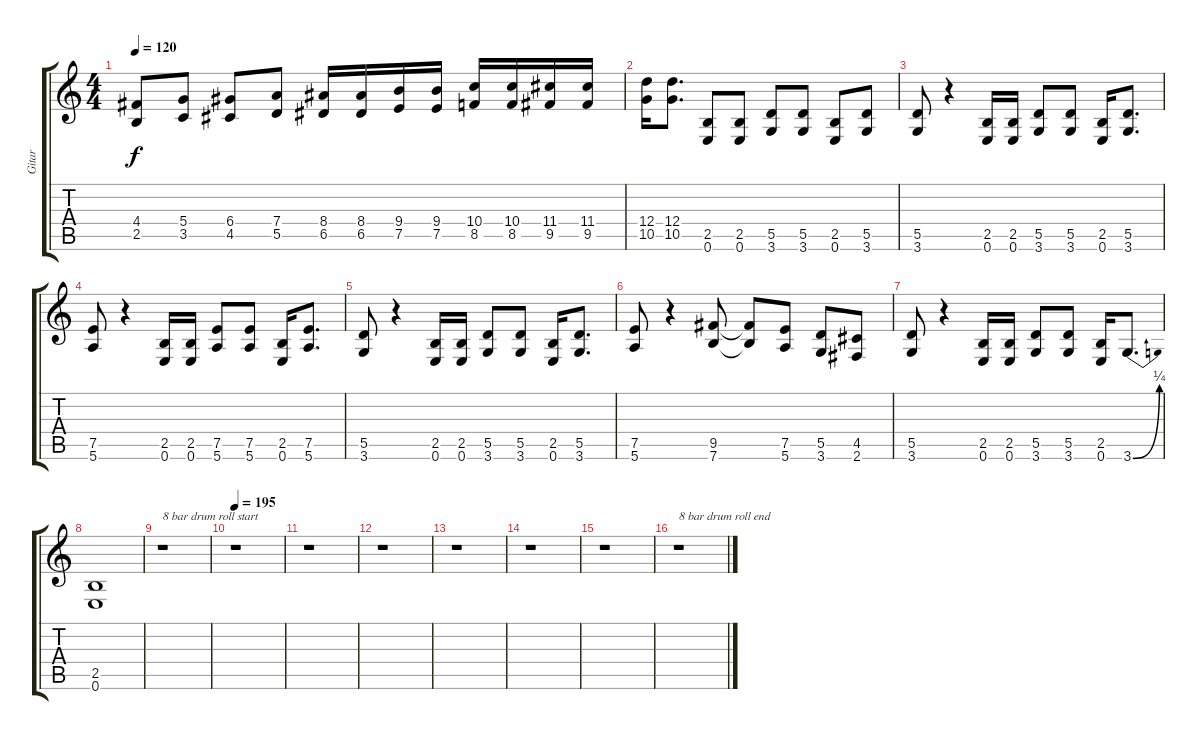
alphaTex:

\track ("Gitar " "Gitar ") {instrument overdrivenguitar}
\staff {score tabs}
\tuning (E4 B3 G3 D3 A2 E2) {hide}
\ts (4 4)
\tempo 120
\clef g2
\ks c
(4.4 2.5).8{dy f} (5.4 3.5).8 (6.4 4.5).8 (7.4 5.5).8 (8.4 6.5).16 (8.4 6.5).16 (9.4 7.5).16 (9.4 7.5).16 (10.4 8.5).16 (10.4 8.5).16 (11.4 9.5).16 (11.4 9.5).16 |
(12.4 10.5).16 (12.4 10.5).8{d} (2.5 0.6).8 (2.5 0.6).8 (5.5 3.6).8 (5.5 3.6).8 (2.5 0.6).8 (5.5 3.6).8 |
(5.5 3.6).8 r.4 (2.5 0.6).16 (2.5 0.6).16 (5.5 3.6).8 (5.5 3.6).8 (2.5 0.6).16 (5.5 3.6).8{d} |
(7.5 5.6).8 r.4 (2.5 0.6).16 (2.5 0.6).16 (7.5 5.6).8 (7.5 5.6).8 (2.5 0.6).16 (7.5 5.6).8{d} |
(5.5 3.6).8 r.4 (2.5 0.6).16 (2.5 0.6).16 (5.5 3.6).8 (5.5 3.6).8 (2.5 0.6).16 (5.5 3.6).8{d} |
(7.5 5.6).8 r.4 (9.5 7.6).8 (9.5{t} 7.6{t}).8 (7.5 5.6).8 (5.5 3.6).8 (4.5 2.6).8 |
(5.5 3.6).8 r.4 (2.5 0.6).16 (2.5 0.6).16 (5.5 3.6).8 (5.5 3.6).8 (2.5 0.6).16 3.6{be (bend 0 0 60 1)}.8{d} |
(2.5 0.6).1 |
r.1{txt "8 bar drum roll start"} |
\tempo 195
r.1 |
r.1 |
r.1 |
r.1 |
r.1 |
r.1 |
r.1{txt "8 bar drum roll end"}
